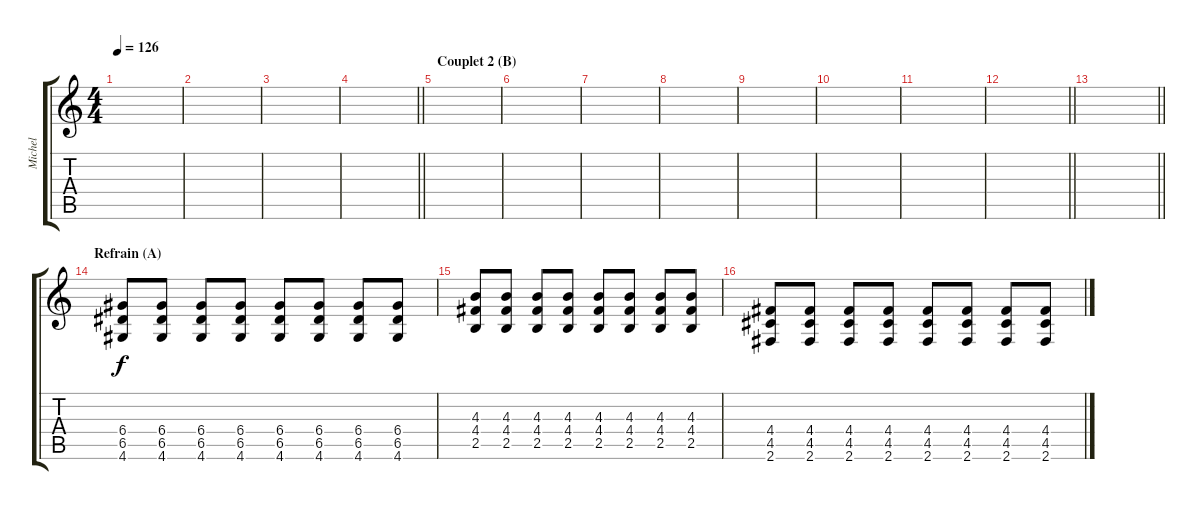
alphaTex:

\track ("Michel" "Michel") {instrument distortionguitar}
\staff {score tabs}
\tuning (E4 B3 G3 D3 A2 E2) {hide}
\ts (4 4)
\tempo 126
\clef g2
\ks c
|
|
|
\barLineRight lightlight
|
\section ("" "Couplet 2 (B)")
|
|
|
|
|
|
|
\barLineRight lightlight
|
\barLineRight lightlight
|
\section ("" "Refrain (A)")
(6.4 6.5 4.6).8 (6.4 6.5 4.6).8 (6.4 6.5 4.6).8 (6.4 6.5 4.6).8 (6.4 6.5 4.6).8 (6.4 6.5 4.6).8 (6.4 6.5 4.6).8 (6.4 6.5 4.6).8 |
(4.3 4.4 2.5).8 (4.3 4.4 2.5).8 (4.3 4.4 2.5).8 (4.3 4.4 2.5).8 (4.3 4.4 2.5).8 (4.3 4.4 2.5).8 (4.3 4.4 2.5).8 (4.3 4.4 2.5).8 |
(4.4 4.5 2.6).8 (4.4 4.5 2.6).8 (4.4 4.5 2.6).8 (4.4 4.5 2.6).8 (4.4 4.5 2.6).8 (4.4 4.5 2.6).8 (4.4 4.5 2.6).8 (4.4 4.5 2.6).8
